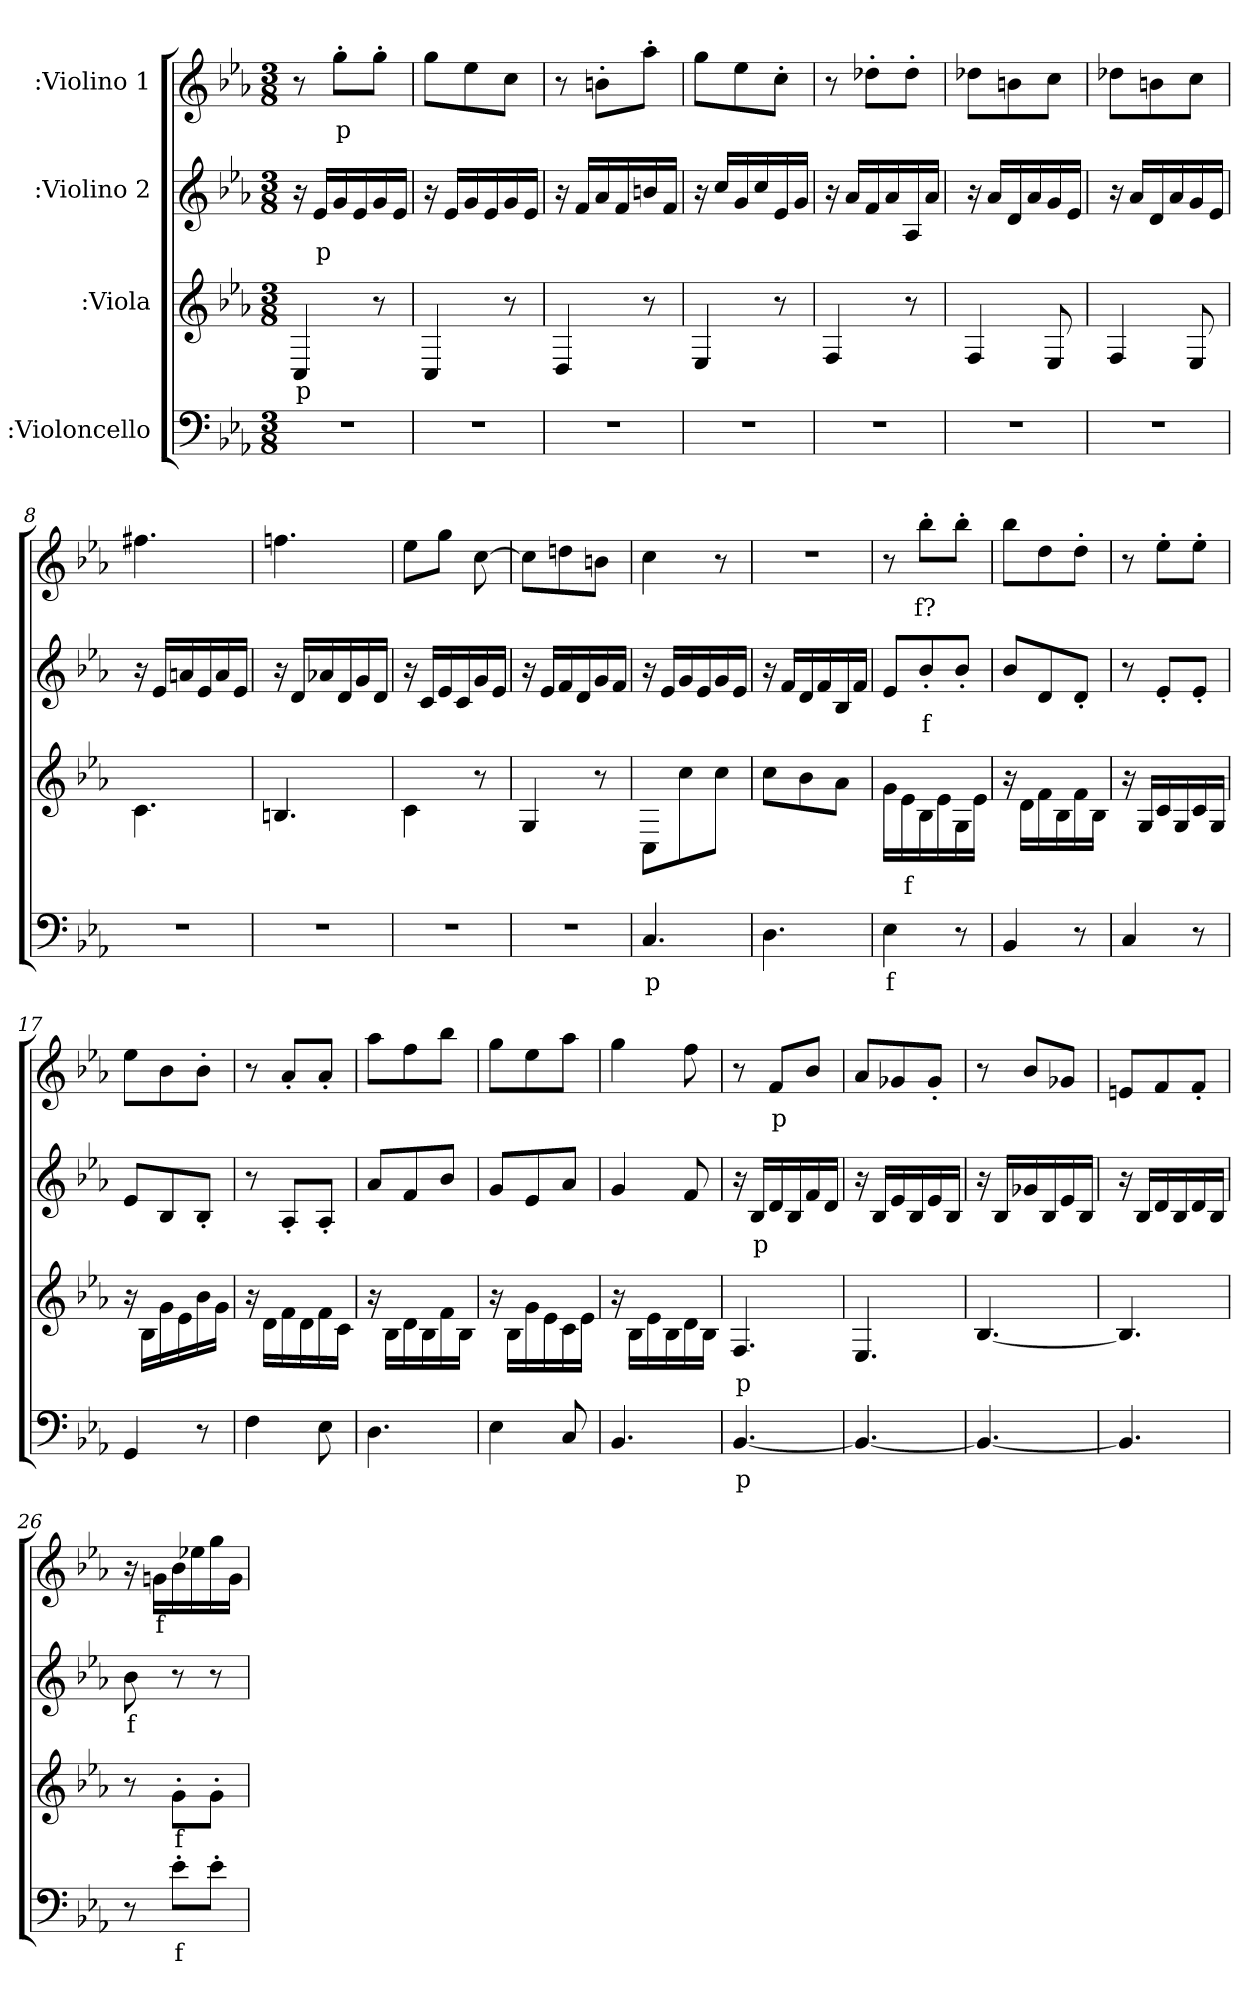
**kern	**text	**kern	**text	**kern	**text	**kern	**text
*part4	*part4	*part3	*part3	*part2	*part2	*part1	*part1
*staff4	*staff4	*staff3	*staff3	*staff2	*staff2	*staff1	*staff1
*I":Violoncello	*	*I":Viola	*	*I":Violino 2	*	*I":Violino 1	*
*clefF4	*	*	*	*clefG2	*	*clefG2	*
*k[b-e-a-]	*	*k[b-e-a-]	*	*k[b-e-a-]	*	*k[b-e-a-]	*
*c:	*	*c:	*	*c:	*	*c:	*
*M3/8	*	*M3/8	*	*M3/8	*	*M3/8	*
=1	=1	=1	=1	=1	=1	=1	=1
4.r	.	4C/	p	16r	.	8r	.
.	.	.	.	16e-/LL	p	.	.
.	.	.	.	16g/	.	8gg'>\L	p
.	.	.	.	16e-/	.	.	.
.	.	8r	.	16g/	.	8gg'>\J	.
.	.	.	.	16e-/JJ	.	.	.
=2	=2	=2	=2	=2	=2	=2	=2
4.r	.	4C/	.	16r	.	8gg\L	.
.	.	.	.	16e-/LL	.	.	.
.	.	.	.	16g/	.	8ee-\	.
.	.	.	.	16e-/	.	.	.
.	.	8r	.	16g/	.	8cc\J	.
.	.	.	.	16e-/JJ	.	.	.
=3	=3	=3	=3	=3	=3	=3	=3
4.r	.	4D/	.	16r	.	8r	.
.	.	.	.	16f/LL	.	.	.
.	.	.	.	16a-/	.	8bn'>\L	.
.	.	.	.	16f/	.	.	.
.	.	8r	.	16bn/	.	8aa-'>\J	.
.	.	.	.	16f/JJ	.	.	.
=4	=4	=4	=4	=4	=4	=4	=4
4.r	.	4E-/	.	16r	.	8gg\L	.
.	.	.	.	16cc/LL	.	.	.
.	.	.	.	16g/	.	8ee-\	.
.	.	.	.	16cc/	.	.	.
.	.	8r	.	16e-/	.	8cc'>\J	.
.	.	.	.	16g/JJ	.	.	.
=5	=5	=5	=5	=5	=5	=5	=5
4.r	.	4F/	.	16r	.	8r	.
.	.	.	.	16a-/LL	.	.	.
.	.	.	.	16f/	.	8dd-X'>\L	.
.	.	.	.	16a-/	.	.	.
.	.	8r	.	16A-/	.	8dd-'>\J	.
.	.	.	.	16a-/JJ	.	.	.
=6	=6	=6	=6	=6	=6	=6	=6
4.r	.	4F/	.	16r	.	8dd-X\L	.
.	.	.	.	16a-/LL	.	.	.
.	.	.	.	16d/	.	8bn\	.
.	.	.	.	16a-/	.	.	.
.	.	8E-/	.	16g/	.	8cc\J	.
.	.	.	.	16e-/JJ	.	.	.
=7	=7	=7	=7	=7	=7	=7	=7
4.r	.	4F/	.	16r	.	8dd-X\L	.
.	.	.	.	16a-/LL	.	.	.
.	.	.	.	16d/	.	8bn\	.
.	.	.	.	16a-/	.	.	.
.	.	8E-/	.	16g/	.	8cc\J	.
.	.	.	.	16e-/JJ	.	.	.
=8	=8	=8	=8	=8	=8	=8	=8
4.r	.	4.c\	.	16r	.	4.ff#X\	.
.	.	.	.	16e-/LL	.	.	.
.	.	.	.	16an/	.	.	.
.	.	.	.	16e-/	.	.	.
.	.	.	.	16a/	.	.	.
.	.	.	.	16e-/JJ	.	.	.
=9	=9	=9	=9	=9	=9	=9	=9
4.r	.	4.Bn/	.	16r	.	4.ffn\	.
.	.	.	.	16d/LL	.	.	.
.	.	.	.	16a-X/	.	.	.
.	.	.	.	16d/	.	.	.
.	.	.	.	16g/	.	.	.
.	.	.	.	16d/JJ	.	.	.
=10	=10	=10	=10	=10	=10	=10	=10
4.r	.	4c\	.	16r	.	8ee-\L	.
.	.	.	.	16c/LL	.	.	.
.	.	.	.	16e-/	.	8gg\J	.
.	.	.	.	16c/	.	.	.
.	.	8r	.	16g/	.	[8cc\	.
.	.	.	.	16e-/JJ	.	.	.
=11	=11	=11	=11	=11	=11	=11	=11
4.r	.	4G/	.	16r	.	8cc\L]	.
.	.	.	.	16e-/LL	.	.	.
.	.	.	.	16f/	.	8ddn\	.
.	.	.	.	16d/	.	.	.
.	.	8r	.	16g/	.	8bn\J	.
.	.	.	.	16f/JJ	.	.	.
=12	=12	=12	=12	=12	=12	=12	=12
4.C/	p	8C/L	.	16r	.	4cc\	.
.	.	.	.	16e-/LL	.	.	.
.	.	8cc\	.	16g/	.	.	.
.	.	.	.	16e-/	.	.	.
.	.	8cc\J	.	16g/	.	8r	.
.	.	.	.	16e-/JJ	.	.	.
=13	=13	=13	=13	=13	=13	=13	=13
4.D\	.	8cc\L	.	16r	.	4.r	.
.	.	.	.	16f/LL	.	.	.
.	.	8b-\	.	16d/	.	.	.
.	.	.	.	16f/	.	.	.
.	.	8a-\J	.	16B-/	.	.	.
.	.	.	.	16f/JJ	.	.	.
=14	=14	=14	=14	=14	=14	=14	=14
4E-\	f	16g\LL	.	8e-/L	.	8r	.
.	.	16e-\	f	.	.	.	.
.	.	16B-\	.	8b-'>/	f	8bb-'>\L	f?
.	.	16e-\	.	.	.	.	.
8r	.	16G\	.	8b-'>/J	.	8bb-'>\J	.
.	.	16e-\JJ	.	.	.	.	.
=15	=15	=15	=15	=15	=15	=15	=15
4BB-/	.	16r	.	8b-/L	.	8bb-\L	.
.	.	16d\LL	.	.	.	.	.
.	.	16f\	.	8d/	.	8dd\	.
.	.	16B-\	.	.	.	.	.
8r	.	16f\	.	8d'>/J	.	8dd'>\J	.
.	.	16B-\JJ	.	.	.	.	.
=16	=16	=16	=16	=16	=16	=16	=16
4C/	.	16r	.	8r	.	8r	.
.	.	16G/LL	.	.	.	.	.
.	.	16c/	.	8e-'>/L	.	8ee-'>\L	.
.	.	16G/	.	.	.	.	.
8r	.	16c/	.	8e-'>/J	.	8ee-'>\J	.
.	.	16G/JJ	.	.	.	.	.
=17	=17	=17	=17	=17	=17	=17	=17
4GG/	.	16r	.	8e-/L	.	8ee-\L	.
.	.	16B-\LL	.	.	.	.	.
.	.	16g\	.	8B-/	.	8b-\	.
.	.	16e-\	.	.	.	.	.
8r	.	16b-\	.	8B-'>/J	.	8b-'>\J	.
.	.	16g\JJ	.	.	.	.	.
=18	=18	=18	=18	=18	=18	=18	=18
4F\	.	16r	.	8r	.	8r	.
.	.	16d\LL	.	.	.	.	.
.	.	16f\	.	8A-'>/L	.	8a-'>/L	.
.	.	16d\	.	.	.	.	.
8E-\	.	16f\	.	8A-'>/J	.	8a-'>/J	.
.	.	16c\JJ	.	.	.	.	.
=19	=19	=19	=19	=19	=19	=19	=19
4.D\	.	16r	.	8a-/L	.	8aa-\L	.
.	.	16B-\LL	.	.	.	.	.
.	.	16d\	.	8f/	.	8ff\	.
.	.	16B-\	.	.	.	.	.
.	.	16f\	.	8b-/J	.	8bb-\J	.
.	.	16B-\JJ	.	.	.	.	.
=20	=20	=20	=20	=20	=20	=20	=20
4E-\	.	16r	.	8g/L	.	8gg\L	.
.	.	16B-\LL	.	.	.	.	.
.	.	16g\	.	8e-/	.	8ee-\	.
.	.	16e-\	.	.	.	.	.
8C/	.	16c\	.	8a-/J	.	8aa-\J	.
.	.	16e-\JJ	.	.	.	.	.
=21	=21	=21	=21	=21	=21	=21	=21
4.BB-/	.	16r	.	4g/	.	4gg\	.
.	.	16B-\LL	.	.	.	.	.
.	.	16e-\	.	.	.	.	.
.	.	16B-\	.	.	.	.	.
.	.	16d\	.	8f/	.	8ff\	.
.	.	16B-\JJ	.	.	.	.	.
=22	=22	=22	=22	=22	=22	=22	=22
[4.BB-/	p	4.F/	p	16r	.	8r	.
.	.	.	.	16B-/LL	p	.	.
.	.	.	.	16d/	.	8f/L	p
.	.	.	.	16B-/	.	.	.
.	.	.	.	16f/	.	8b-/J	.
.	.	.	.	16d/JJ	.	.	.
=23	=23	=23	=23	=23	=23	=23	=23
4.BB-/_	.	4.E-/	.	16r	.	8a-/L	.
.	.	.	.	16B-/LL	.	.	.
.	.	.	.	16e-/	.	8g-X/	.
.	.	.	.	16B-/	.	.	.
.	.	.	.	16e-/	.	8g-'>/J	.
.	.	.	.	16B-/JJ	.	.	.
=24	=24	=24	=24	=24	=24	=24	=24
4.BB-/_	.	[4.B-/	.	16r	.	8r	.
.	.	.	.	16B-/LL	.	.	.
.	.	.	.	16g-X/	.	8b-/L	.
.	.	.	.	16B-/	.	.	.
.	.	.	.	16e-/	.	8g-X/J	.
.	.	.	.	16B-/JJ	.	.	.
=25	=25	=25	=25	=25	=25	=25	=25
4.BB-/]	.	4.B-/]	.	16r	.	8en/L	.
.	.	.	.	16B-/LL	.	.	.
.	.	.	.	16d/	.	8f/	.
.	.	.	.	16B-/	.	.	.
.	.	.	.	16d/	.	8f'>/J	.
.	.	.	.	16B-/JJ	.	.	.
=26	=26	=26	=26	=26	=26	=26	=26
8r	.	8r	.	8b-\	f	16r	.
.	.	.	.	.	.	16gn\LL	f
8e-'>\L	f	8g'>\L	f	8r	.	16b-\	.
.	.	.	.	.	.	16ee-X\	.
8e-'>\J	.	8g'>\J	.	8r	.	16gg\	.
.	.	.	.	.	.	16g\JJ	.
=	=	=	=	=	=	=	=
*-	*-	*-	*-	*-	*-	*-	*-
